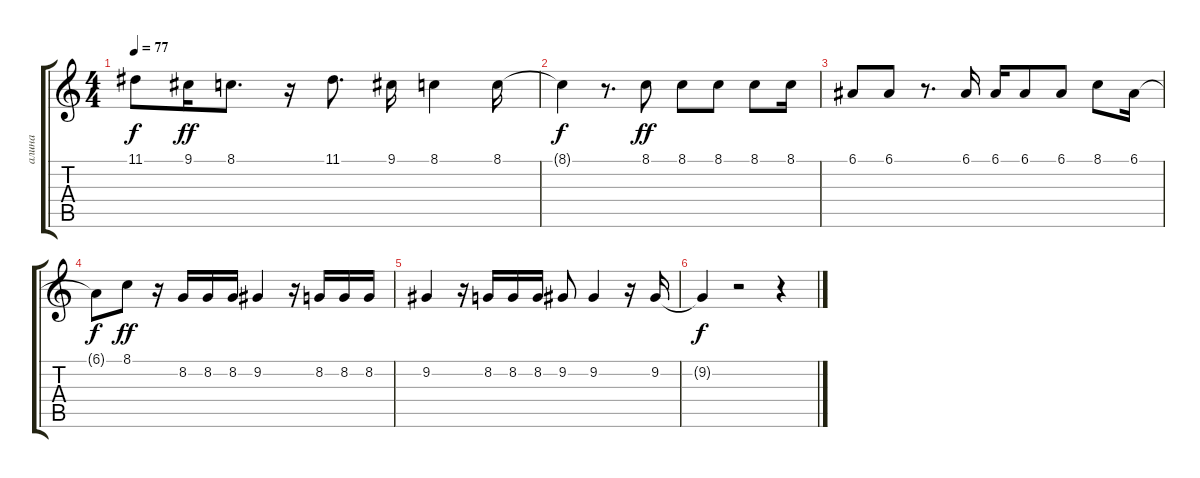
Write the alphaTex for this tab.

\track ("алина" "алина") {instrument lead6voice}
\staff {score tabs}
\tuning (E4 B3 G3 D3 A2 E2) {hide}
\ts (4 4)
\tempo 77
\clef g2
\ks c
11.1{t}.8{dy f} 9.1.16{dy ff} 8.1.8{d} r.16 11.1.8{d} 9.1.16 8.1.4 8.1.16 |
8.1{t}.4{dy f} r.8{d} 8.1.8{dy ff} 8.1.8 8.1.8 8.1.8 8.1.16 |
6.1.8 6.1.8 r.8{d} 6.1.16 6.1.16 6.1.8 6.1.8 8.1.8 6.1.16 |
6.1{t}.8{dy f} 8.1.8{dy ff} r.16 8.2.16 8.2.16 8.2.16 9.2.4 r.16 8.2.16 8.2.16 8.2.16 |
9.2.4 r.16 8.2.16 8.2.16 8.2.16 9.2.8 9.2.4 r.16 9.2.16 |
9.2{t}.4{dy f} r.2 r.4
